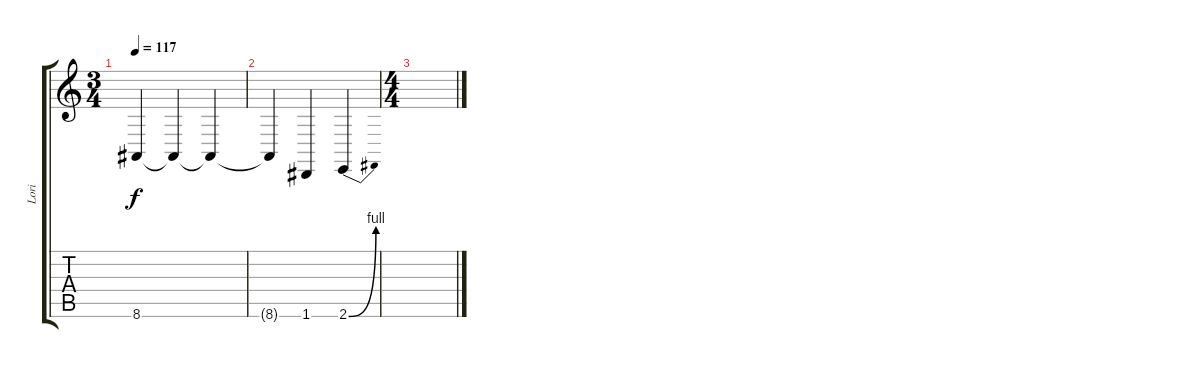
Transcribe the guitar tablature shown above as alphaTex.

\track ("Lori" "Lori") {instrument cello}
\staff {score tabs}
\tuning (E4 B3 G3 D3 A2 D2) {hide}
\ts (3 4)
\tempo 117
\clef g2
\ks c
8.6.4{dy f} 8.6{t}.4 8.6{t}.4 |
8.6{t}.4 1.6.4 2.6{be (bend 0 0 60 4)}.4 |
\ts (4 4)
